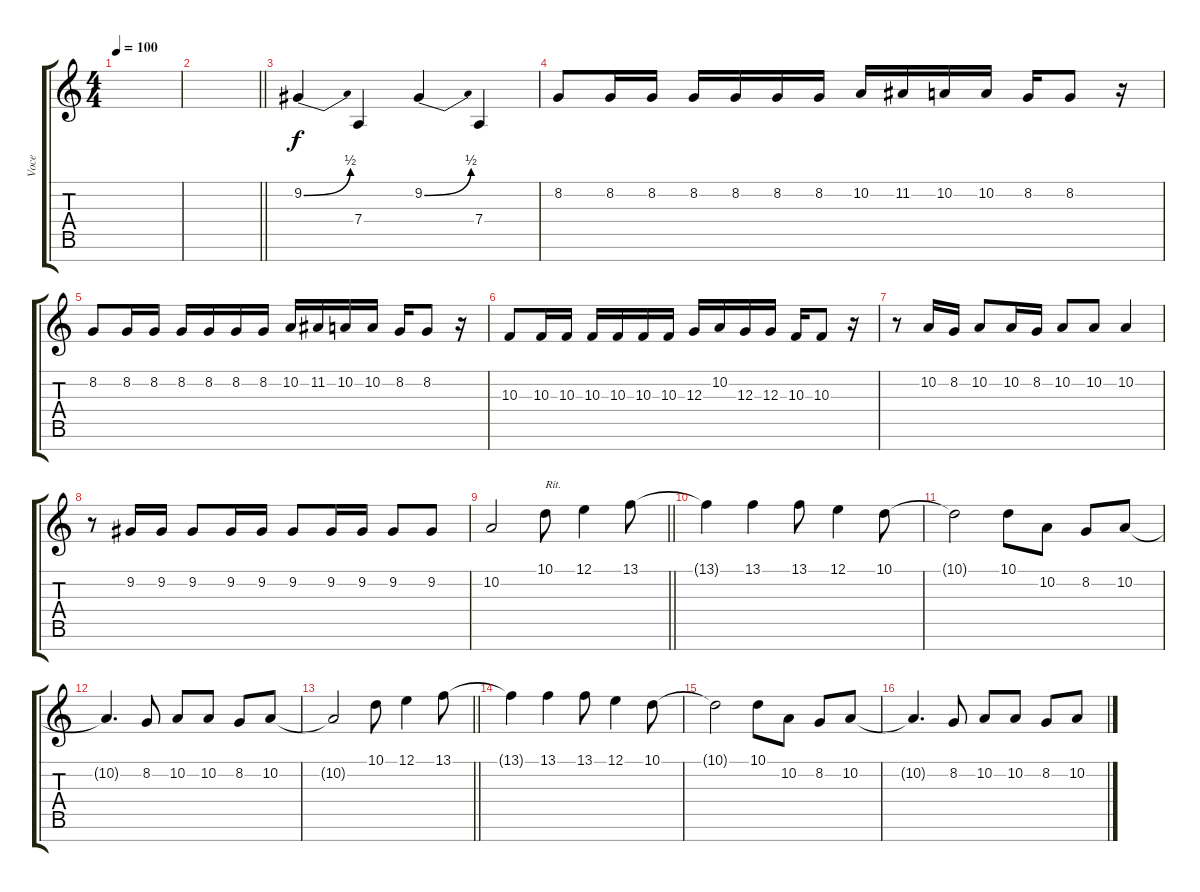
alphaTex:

\track ("Voce" "Voce") {instrument lead1square}
\staff {score tabs}
\tuning (E4 B3 G3 D3 A2 E2 B1) {hide}
\ts (4 4)
\tempo 100
\clef g2
\ks c
|
\barLineRight lightlight
|
9.2{be (bend 0 0 60 2)}.4 7.4.4 9.2{be (bend 0 0 60 2)}.4 7.4.4 |
8.2.8 8.2.16 8.2.16 8.2.16 8.2.16 8.2.16 8.2.16 10.2.16 11.2.16 10.2.16 10.2.16 8.2.16 8.2.8 r.16 |
8.2.8 8.2.16 8.2.16 8.2.16 8.2.16 8.2.16 8.2.16 10.2.16 11.2.16 10.2.16 10.2.16 8.2.16 8.2.8 r.16 |
10.3.8 10.3.16 10.3.16 10.3.16 10.3.16 10.3.16 10.3.16 12.3.16 10.2.16 12.3.16 12.3.16 10.3.16 10.3.8 r.16 |
r.8 10.2.16 8.2.16 10.2.8 10.2.16 8.2.16 10.2.8 10.2.8 10.2.4 |
r.8 9.2.16 9.2.16 9.2.8 9.2.16 9.2.16 9.2.8 9.2.16 9.2.16 9.2.8 9.2.8 |
\barLineRight lightlight
10.2.2 10.1.8{txt "Rit."} 12.1.4 13.1.8 |
13.1{t}.4 13.1.4 13.1.8 12.1.4 10.1.8 |
10.1{t}.2 10.1.8 10.2.8 8.2.8 10.2.8 |
10.2{t}.4{d} 8.2.8 10.2.8 10.2.8 8.2.8 10.2.8 |
\barLineRight lightlight
10.2{t}.2 10.1.8 12.1.4 13.1.8 |
13.1{t}.4 13.1.4 13.1.8 12.1.4 10.1.8 |
10.1{t}.2 10.1.8 10.2.8 8.2.8 10.2.8 |
10.2{t}.4{d} 8.2.8 10.2.8 10.2.8 8.2.8 10.2.8
